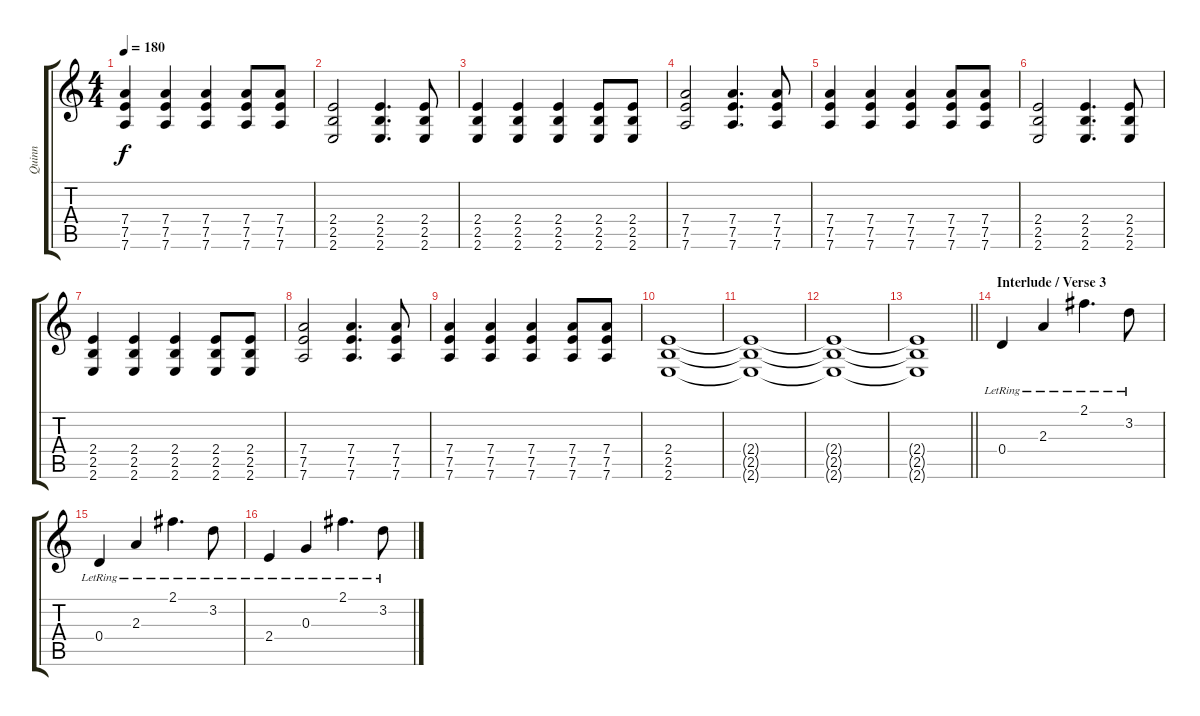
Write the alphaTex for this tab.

\track ("Quinn" "Quinn") {instrument electricguitarclean}
\staff {score tabs}
\tuning (E4 B3 G3 D3 A2 D2) {hide}
\ts (4 4)
\tempo 180
\clef g2
\ks c
(7.4 7.5 7.6).4{dy f} (7.4 7.5 7.6).4 (7.4 7.5 7.6).4 (7.4 7.5 7.6).8 (7.4 7.5 7.6).8 |
(2.4 2.5 2.6).2 (2.4 2.5 2.6).4{d} (2.4 2.5 2.6).8 |
(2.4 2.5 2.6).4 (2.4 2.5 2.6).4 (2.4 2.5 2.6).4 (2.4 2.5 2.6).8 (2.4 2.5 2.6).8 |
(7.4 7.5 7.6).2 (7.4 7.5 7.6).4{d} (7.4 7.5 7.6).8 |
(7.4 7.5 7.6).4 (7.4 7.5 7.6).4 (7.4 7.5 7.6).4 (7.4 7.5 7.6).8 (7.4 7.5 7.6).8 |
(2.4 2.5 2.6).2 (2.4 2.5 2.6).4{d} (2.4 2.5 2.6).8 |
(2.4 2.5 2.6).4 (2.4 2.5 2.6).4 (2.4 2.5 2.6).4 (2.4 2.5 2.6).8 (2.4 2.5 2.6).8 |
(7.4 7.5 7.6).2 (7.4 7.5 7.6).4{d} (7.4 7.5 7.6).8 |
(7.4 7.5 7.6).4 (7.4 7.5 7.6).4 (7.4 7.5 7.6).4 (7.4 7.5 7.6).8 (7.4 7.5 7.6).8 |
(2.4 2.5 2.6).1 |
(2.4{t} 2.5{t} 2.6{t}).1 |
(2.4{t} 2.5{t} 2.6{t}).1 |
\barLineRight lightlight
(2.4{t} 2.5{t} 2.6{t}).1 |
\section ("" "Interlude / Verse 3")
0.4{lr}.4{instrument acousticguitarsteel} 2.3{lr}.4 2.1{lr}.4{d} 3.2{lr}.8 |
0.4{lr}.4 2.3{lr}.4 2.1{lr}.4{d} 3.2{lr}.8 |
2.4{lr}.4 0.3{lr}.4 2.1{lr}.4{d} 3.2{lr}.8
